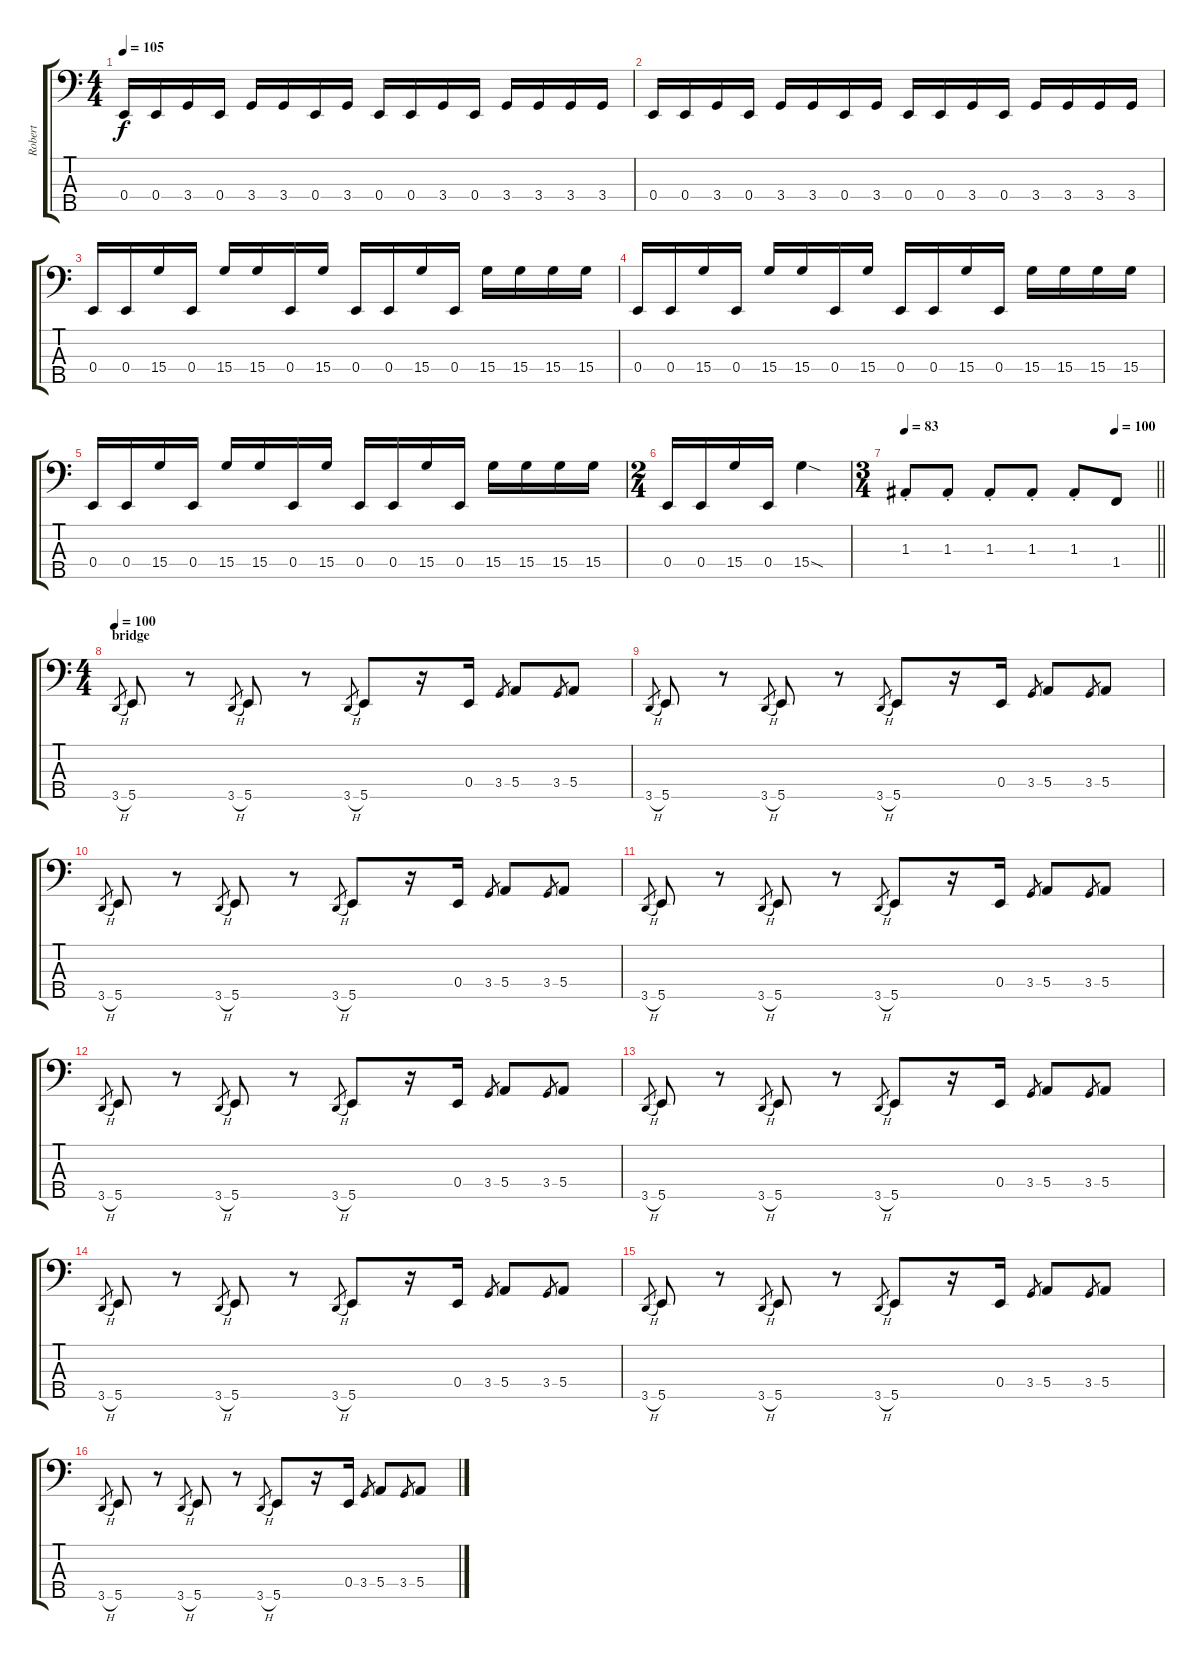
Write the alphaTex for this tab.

\track ("Robert" "Robert") {instrument electricbassfinger}
\staff {score tabs}
\tuning (G2 D2 A1 E1 B0) {hide}
\ts (4 4)
\tempo 105
\clef f4
\ks c
0.4.16{dy f} 0.4.16 3.4.16 0.4.16 3.4.16 3.4.16 0.4.16 3.4.16 0.4.16 0.4.16 3.4.16 0.4.16 3.4.16 3.4.16 3.4.16 3.4.16 |
0.4.16 0.4.16 3.4.16 0.4.16 3.4.16 3.4.16 0.4.16 3.4.16 0.4.16 0.4.16 3.4.16 0.4.16 3.4.16 3.4.16 3.4.16 3.4.16 |
0.4.16 0.4.16 15.4.16 0.4.16 15.4.16 15.4.16 0.4.16 15.4.16 0.4.16 0.4.16 15.4.16 0.4.16 15.4.16 15.4.16 15.4.16 15.4.16 |
0.4.16 0.4.16 15.4.16 0.4.16 15.4.16 15.4.16 0.4.16 15.4.16 0.4.16 0.4.16 15.4.16 0.4.16 15.4.16 15.4.16 15.4.16 15.4.16 |
0.4.16 0.4.16 15.4.16 0.4.16 15.4.16 15.4.16 0.4.16 15.4.16 0.4.16 0.4.16 15.4.16 0.4.16 15.4.16 15.4.16 15.4.16 15.4.16 |
\ts (2 4)
0.4.16 0.4.16 15.4.16 0.4.16 15.4{sod}.4 |
\ts (3 4)
\tempo 83
\tempo (100 0.8333333333333334)
\barLineRight lightlight
1.3{st}.8 1.3{st}.8 1.3{st}.8 1.3{st}.8 1.3{st}.8 1.4.8 |
\ts (4 4)
\section ("" "bridge")
\tempo 100
3.5{h}.8{gr} 5.5.8 r.8 3.5{h}.8{gr} 5.5.8 r.8 3.5{h}.8{gr} 5.5.8 r.16 0.4.16 3.4.8{gr} 5.4.8 3.4.8{gr} 5.4.8 |
3.5{h}.8{gr} 5.5.8 r.8 3.5{h}.8{gr} 5.5.8 r.8 3.5{h}.8{gr} 5.5.8 r.16 0.4.16 3.4.8{gr} 5.4.8 3.4.8{gr} 5.4.8 |
3.5{h}.8{gr} 5.5.8 r.8 3.5{h}.8{gr} 5.5.8 r.8 3.5{h}.8{gr} 5.5.8 r.16 0.4.16 3.4.8{gr} 5.4.8 3.4.8{gr} 5.4.8 |
3.5{h}.8{gr} 5.5.8 r.8 3.5{h}.8{gr} 5.5.8 r.8 3.5{h}.8{gr} 5.5.8 r.16 0.4.16 3.4.8{gr} 5.4.8 3.4.8{gr} 5.4.8 |
3.5{h}.8{gr} 5.5.8 r.8 3.5{h}.8{gr} 5.5.8 r.8 3.5{h}.8{gr} 5.5.8 r.16 0.4.16 3.4.8{gr} 5.4.8 3.4.8{gr} 5.4.8 |
3.5{h}.8{gr} 5.5.8 r.8 3.5{h}.8{gr} 5.5.8 r.8 3.5{h}.8{gr} 5.5.8 r.16 0.4.16 3.4.8{gr} 5.4.8 3.4.8{gr} 5.4.8 |
3.5{h}.8{gr} 5.5.8 r.8 3.5{h}.8{gr} 5.5.8 r.8 3.5{h}.8{gr} 5.5.8 r.16 0.4.16 3.4.8{gr} 5.4.8 3.4.8{gr} 5.4.8 |
3.5{h}.8{gr} 5.5.8 r.8 3.5{h}.8{gr} 5.5.8 r.8 3.5{h}.8{gr} 5.5.8 r.16 0.4.16 3.4.8{gr} 5.4.8 3.4.8{gr} 5.4.8 |
3.5{h}.8{gr} 5.5.8 r.8 3.5{h}.8{gr} 5.5.8 r.8 3.5{h}.8{gr} 5.5.8 r.16 0.4.16 3.4.8{gr} 5.4.8 3.4.8{gr} 5.4.8
